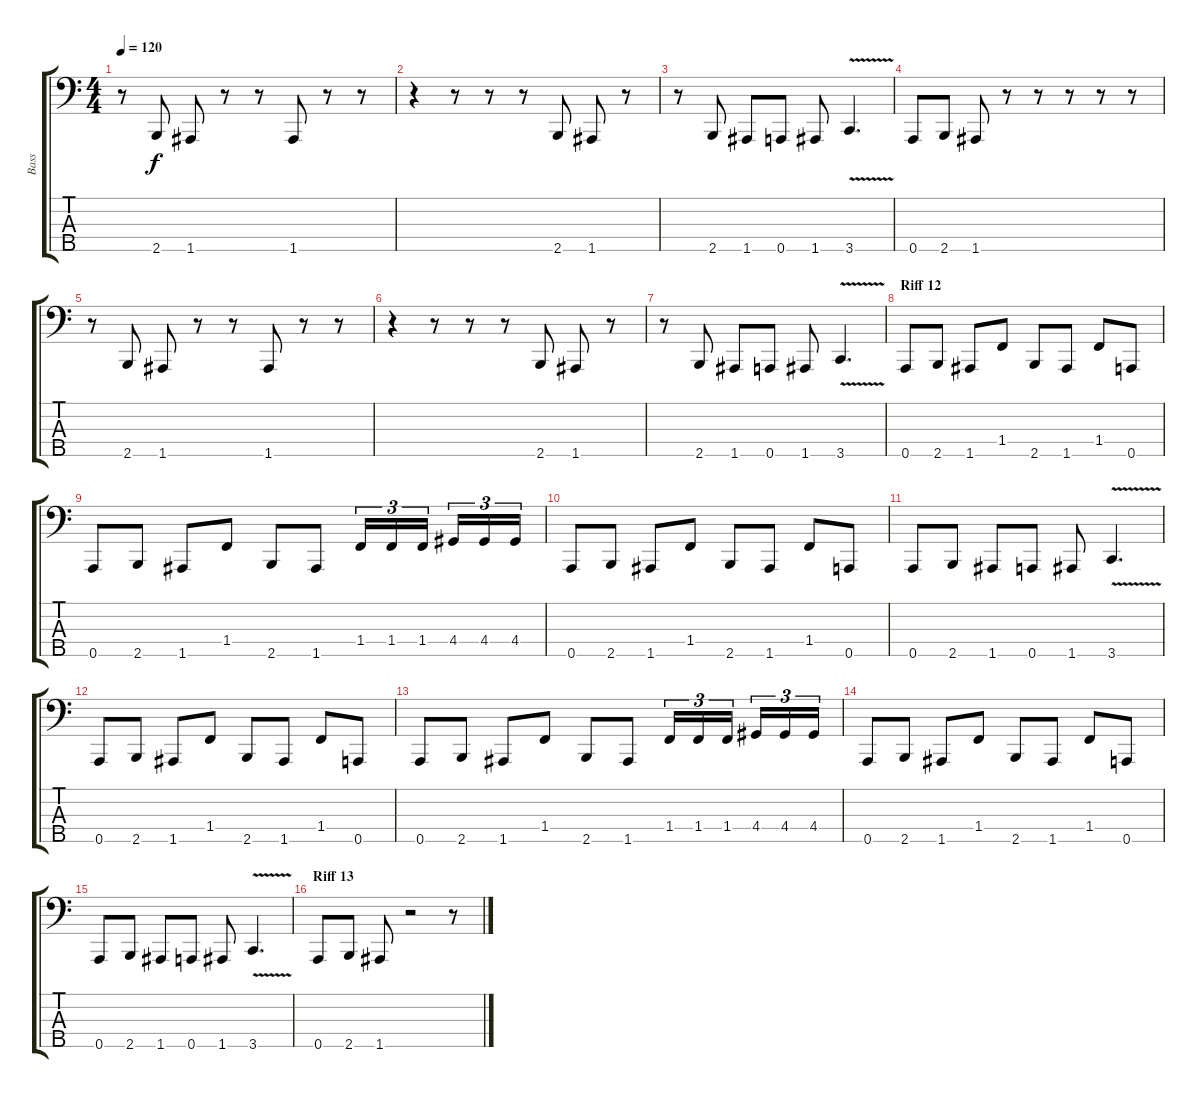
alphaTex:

\track ("Bass" "Bass") {instrument electricbasspick}
\staff {score tabs}
\tuning (G2 D2 A1 E1 A0) {hide}
\ts (4 4)
\tempo 120
\clef f4
\ks c
r.8{dy f} 2.5.8 1.5.8 r.8 r.8 1.5.8 r.8 r.8 |
r.4 r.8 r.8 r.8 2.5.8 1.5.8 r.8 |
r.8 2.5.8 1.5.8 0.5.8 1.5.8 3.5{v}.4{d} |
0.5.8 2.5.8 1.5.8 r.8 r.8 r.8 r.8 r.8 |
r.8 2.5.8 1.5.8 r.8 r.8 1.5.8 r.8 r.8 |
r.4 r.8 r.8 r.8 2.5.8 1.5.8 r.8 |
r.8 2.5.8 1.5.8 0.5.8 1.5.8 3.5{v}.4{d} |
\section ("" "Riff 12")
0.5.8 2.5.8 1.5.8 1.4.8 2.5.8 1.5.8 1.4.8 0.5.8 |
0.5.8 2.5.8 1.5.8 1.4.8 2.5.8 1.5.8 1.4.16{tu (3 2)} 1.4.16{tu (3 2)} 1.4.16{tu (3 2)} 4.4.16{tu (3 2)} 4.4.16{tu (3 2)} 4.4.16{tu (3 2)} |
0.5.8 2.5.8 1.5.8 1.4.8 2.5.8 1.5.8 1.4.8 0.5.8 |
0.5.8 2.5.8 1.5.8 0.5.8 1.5.8 3.5{v}.4{d} |
0.5.8 2.5.8 1.5.8 1.4.8 2.5.8 1.5.8 1.4.8 0.5.8 |
0.5.8 2.5.8 1.5.8 1.4.8 2.5.8 1.5.8 1.4.16{tu (3 2)} 1.4.16{tu (3 2)} 1.4.16{tu (3 2)} 4.4.16{tu (3 2)} 4.4.16{tu (3 2)} 4.4.16{tu (3 2)} |
0.5.8 2.5.8 1.5.8 1.4.8 2.5.8 1.5.8 1.4.8 0.5.8 |
0.5.8 2.5.8 1.5.8 0.5.8 1.5.8 3.5{v}.4{d} |
\section ("" "Riff 13")
0.5.8 2.5.8 1.5.8 r.2 r.8
